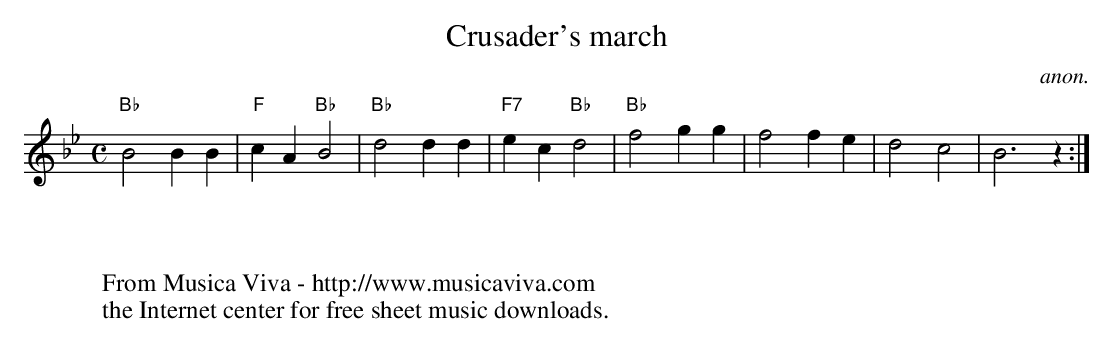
X:1
T:Crusader's march
C:anon.
M:C
L:1/4
K:Bb
"Bb"B2BB|"F"cA"Bb"B2|"Bb"d2dd|"F7"ec"Bb"d2|"Bb"f2gg|f2fe|d2c2|B3z:|
W:
W:
W:  From Musica Viva - http://www.musicaviva.com
W:  the Internet center for free sheet music downloads.
